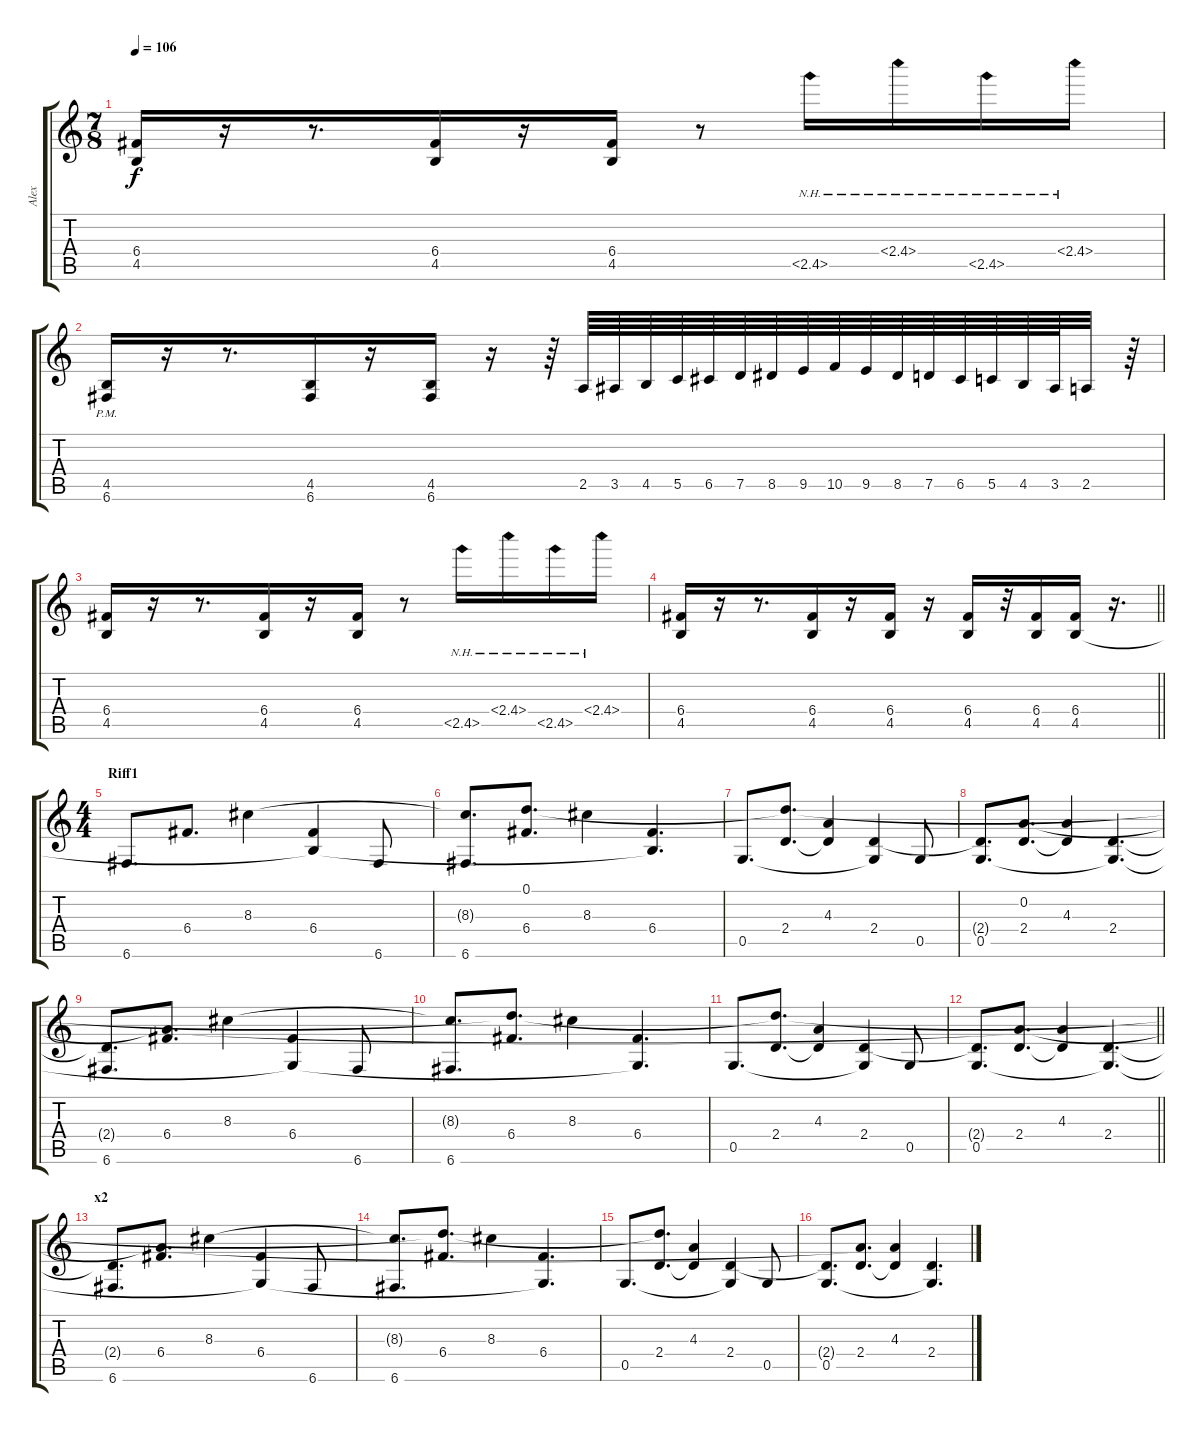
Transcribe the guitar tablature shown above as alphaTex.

\track ("Alex" "Alex") {instrument electricguitarjazz}
\staff {score tabs}
\tuning (D4 A3 F3 C3 G2 C2) {hide}
\ts (7 8)
\tempo 106
\clef g2
\ks c
(6.4 4.5).16{dy f} r.16 r.8{d} (6.4 4.5).16 r.16 (6.4 4.5).16 r.8 2.5{nh}.16 2.4{nh}.16 2.5{nh}.16 2.4{nh}.16 |
(4.5 6.6{pm}).16 r.16 r.8{d} (4.5 6.6).16 r.16 (4.5 6.6).16 r.16 r.64 2.5.64 3.5.64 4.5.64 5.5.64 6.5.64 7.5.64 8.5.64 9.5.64 10.5.64 9.5.64 8.5.64 7.5.64 6.5.64 5.5.64 4.5.64 3.5.64 2.5.32 r.64 |
(6.4 4.5).16 r.16 r.8{d} (6.4 4.5).16 r.16 (6.4 4.5).16 r.8 2.5{nh}.16 2.4{nh}.16 2.5{nh}.16 2.4{nh}.16 |
\barLineRight lightlight
(6.4 4.5).16 r.16 r.8{d} (6.4 4.5).16 r.16 (6.4 4.5).16 r.16 (6.4 4.5).16 r.32 (6.4 4.5).16 (6.4 4.5).16 r.16{d} |
\ts (4 4)
\section ("" "Riff1")
6.6.8{d instrument electricguitarjazz} 6.4.8{d} 8.3.4 (6.4 4.5{t}).4 6.6.8 |
(8.3{t} 6.6).8{d} (0.1 6.4).8{d} 8.3.4 (6.4 4.5{t}).4{d} |
0.5.8{d} (0.1{t} 2.4).8{d} (4.3 2.4{t}).4 (2.4 0.5{t}).4 0.5.8 |
(2.4{t} 0.5).8{d} (0.2 2.4).8{d} (4.3 2.4{t}).4 (2.4 0.5{t}).4{d} |
(2.4{t} 6.6).8{d} (0.2{t} 6.4).8{d} 8.3.4 (6.4 0.5{t}).4 6.6.8 |
(8.3{t} 6.6).8{d} (0.1{t} 6.4).8{d} 8.3.4 (6.4 0.5{t}).4{d} |
0.5.8{d} (0.1{t} 2.4).8{d} (4.3 2.4{t}).4 (2.4 0.5{t}).4 0.5.8 |
\barLineRight lightlight
(2.4{t} 0.5).8{d} (0.2{t} 2.4).8{d} (4.3 2.4{t}).4 (2.4 0.5{t}).4{d} |
\section ("" "x2")
(2.4{t} 6.6).8{d} (0.2{t} 6.4).8{d} 8.3.4 (6.4 0.5{t}).4 6.6.8 |
(8.3{t} 6.6).8{d} (0.1{t} 6.4).8{d} 8.3.4 (6.4 0.5{t}).4{d} |
0.5.8{d} (0.1{t} 2.4).8{d} (4.3 2.4{t}).4 (2.4 0.5{t}).4 0.5.8 |
(2.4{t} 0.5).8{d} (0.2{t} 2.4).8{d} (4.3 2.4{t}).4 (2.4 0.5{t}).4{d}
